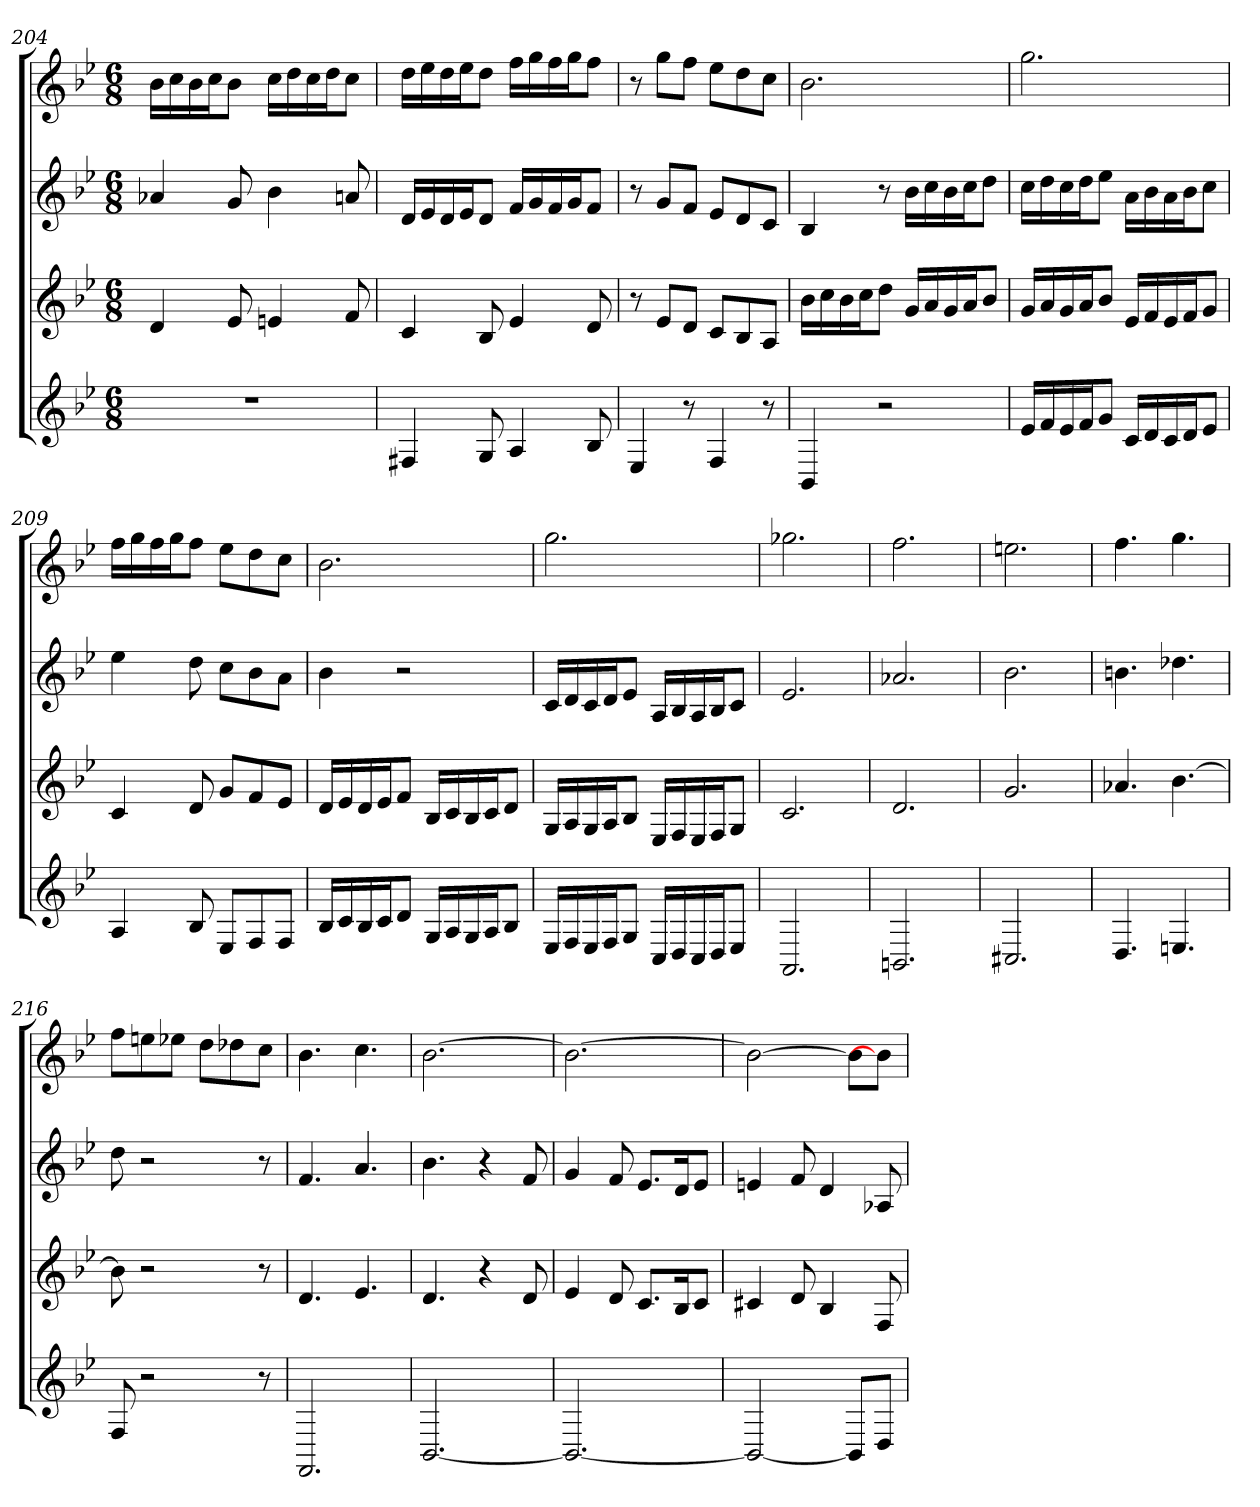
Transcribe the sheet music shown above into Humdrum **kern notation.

**kern	**kern	**kern	**kern
*part4	*part3	*part2	*part1
*staff4	*staff3	*staff2	*staff1
*k[b-e-]	*k[b-e-]	*k[b-e-]	*k[b-e-]
*B-:	*B-:	*B-:	*B-:
*M6/8	*M6/8	*M6/8	*M6/8
=204	=204	=204	=204
2.r	4d	4a-X	16b-LL
.	.	.	16cc
.	.	.	16b-
.	.	.	16ccJ
.	8e-	8g	8b-J
.	4en	4b-	16ccLL
.	.	.	16dd
.	.	.	16cc
.	.	.	16ddJ
.	8f	8an	8ccJ
=205	=205	=205	=205
4F#X	4c	16dLL	16ddLL
.	.	16e-	16ee-
.	.	16d	16dd
.	.	16e-J	16ee-J
8G	8B-	8dJ	8ddJ
4A	4e-	16fLL	16ffLL
.	.	16g	16gg
.	.	16f	16ff
.	.	16gJ	16ggJ
8B-	8d	8fJ	8ffJ
=206	=206	=206	=206
4E-	8r	8r	8r
.	8e-L	8gL	8ggL
8r	8dJ	8fJ	8ffJ
4F	8cL	8e-L	8ee-L
.	8B-	8d	8dd
8r	8AJ	8cJ	8ccJ
=207	=207	=207	=207
4BB-	16b-LL	4B-	2.b-
.	16cc	.	.
.	16b-	.	.
.	16ccJ	.	.
2r	8ddJ	8r	.
.	16gLL	16b-LL	.
.	16a	16cc	.
.	16g	16b-	.
.	16aJ	16ccJ	.
.	8b-J	8ddJ	.
=208	=208	=208	=208
16e-LL	16gLL	16ccLL	2.gg
16f	16a	16dd	.
16e-	16g	16cc	.
16fJ	16aJ	16ddJ	.
8gJ	8b-J	8ee-J	.
16cLL	16e-LL	16aLL	.
16d	16f	16b-	.
16c	16e-	16a	.
16dJ	16fJ	16b-J	.
8e-J	8gJ	8ccJ	.
=209	=209	=209	=209
4A	4c	4ee-	16ffLL
.	.	.	16gg
.	.	.	16ff
.	.	.	16ggJ
8B-	8d	8dd	8ffJ
8E-L	8gL	8ccL	8ee-L
8F	8f	8b-	8dd
8FJ	8e-J	8aJ	8ccJ
=210	=210	=210	=210
16B-LL	16dLL	4b-	2.b-
16c	16e-	.	.
16B-	16d	.	.
16cJ	16e-J	.	.
8dJ	8fJ	2r	.
16GLL	16B-LL	.	.
16A	16c	.	.
16G	16B-	.	.
16AJ	16cJ	.	.
8B-J	8dJ	.	.
=211	=211	=211	=211
16E-LL	16GLL	16cLL	2.gg
16F	16A	16d	.
16E-	16G	16c	.
16FJ	16AJ	16dJ	.
8GJ	8B-J	8e-J	.
16CLL	16E-LL	16ALL	.
16D	16F	16B-	.
16C	16E-	16A	.
16DJ	16FJ	16B-J	.
8E-J	8GJ	8cJ	.
=212	=212	=212	=212
2.AA	2.c	2.e-	2.gg-X
=213	=213	=213	=213
2.BBn	2.d	2.a-X	2.ff
=214	=214	=214	=214
2.C#X	2.g	2.b-	2.een
=215	=215	=215	=215
4.D	4.a-X	4.bn	4.ff
4.En	[4.b-	4.dd-X	4.gg
=216	=216	=216	=216
8F	8b-]	8dd	8ffL
2r	2r	2r	8een
.	.	.	8ee-XJ
.	.	.	8ddL
.	.	.	8dd-X
8r	8r	8r	8ccJ
=217	=217	=217	=217
2.FF	4.d	4.f	4.b-
.	4.e-	4.a	4.cc
=218	=218	=218	=218
[2.BB-	4.d	4.b-	[2.b-
.	4r	4r	.
.	8d	8f	.
=219	=219	=219	=219
2.BB-_	4e-	4g	2.b-_
.	8d	8f	.
.	8.cL	8.e-L	.
.	16B-K	16dK	.
.	8cJ	8e-J	.
=220	=220	=220	=220
2BB-_	4c#X	4en	2b-_
.	8d	8f	.
.	4B-	4d	.
8BB-L]	.	.	8b-L]
8DJ	8F	8A-X	8bJ]
=	=	=	=
*-	*-	*-	*-
